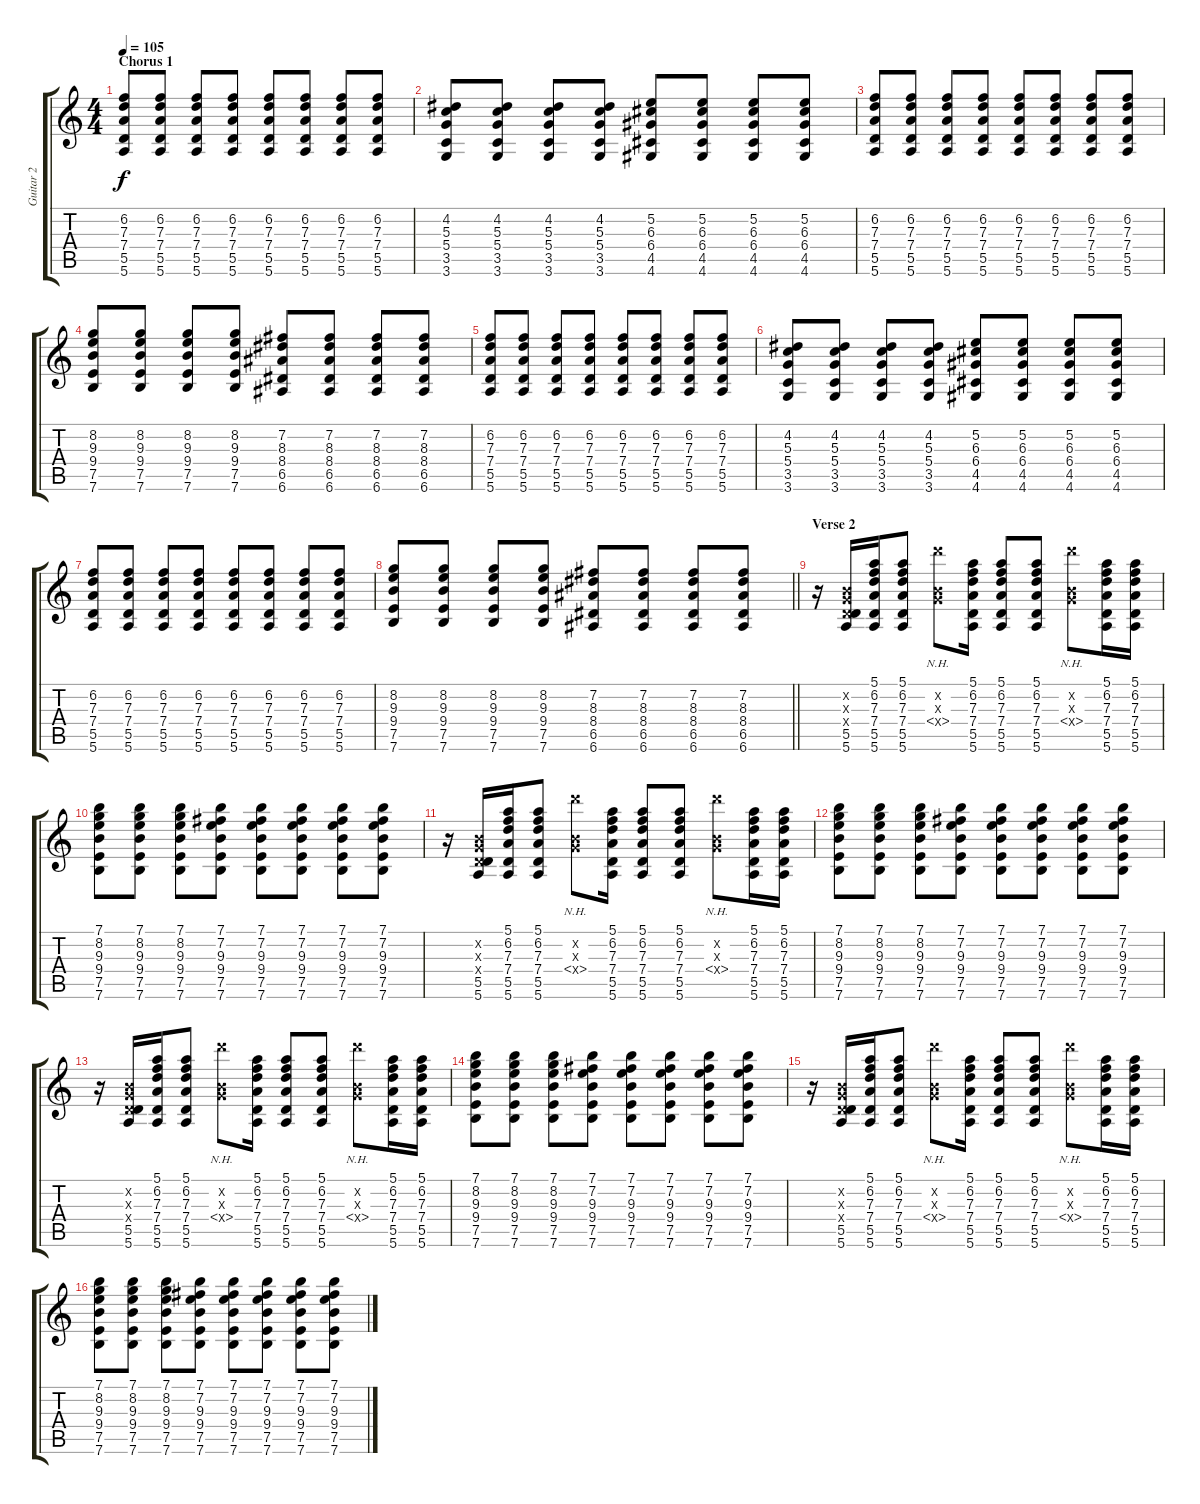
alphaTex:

\track ("Guitar 2" "Guitar 2") {instrument distortionguitar}
\staff {score tabs}
\tuning (E4 B3 G3 D3 A2 E2) {hide}
\ts (4 4)
\section ("" "Chorus 1")
\tempo 105
\clef g2
\ks c
(6.2 7.3 7.4 5.5 5.6).8{dy f} (6.2 7.3 7.4 5.5 5.6).8 (6.2 7.3 7.4 5.5 5.6).8 (6.2 7.3 7.4 5.5 5.6).8 (6.2 7.3 7.4 5.5 5.6).8 (6.2 7.3 7.4 5.5 5.6).8 (6.2 7.3 7.4 5.5 5.6).8 (6.2 7.3 7.4 5.5 5.6).8 |
(4.2 5.3 5.4 3.5 3.6).8 (4.2 5.3 5.4 3.5 3.6).8 (4.2 5.3 5.4 3.5 3.6).8 (4.2 5.3 5.4 3.5 3.6).8 (5.2 6.3 6.4 4.5 4.6).8 (5.2 6.3 6.4 4.5 4.6).8 (5.2 6.3 6.4 4.5 4.6).8 (5.2 6.3 6.4 4.5 4.6).8 |
(6.2 7.3 7.4 5.5 5.6).8 (6.2 7.3 7.4 5.5 5.6).8 (6.2 7.3 7.4 5.5 5.6).8 (6.2 7.3 7.4 5.5 5.6).8 (6.2 7.3 7.4 5.5 5.6).8 (6.2 7.3 7.4 5.5 5.6).8 (6.2 7.3 7.4 5.5 5.6).8 (6.2 7.3 7.4 5.5 5.6).8 |
(8.2 9.3 9.4 7.5 7.6).8 (8.2 9.3 9.4 7.5 7.6).8 (8.2 9.3 9.4 7.5 7.6).8 (8.2 9.3 9.4 7.5 7.6).8 (7.2 8.3 8.4 6.5 6.6).8 (7.2 8.3 8.4 6.5 6.6).8 (7.2 8.3 8.4 6.5 6.6).8 (7.2 8.3 8.4 6.5 6.6).8 |
(6.2 7.3 7.4 5.5 5.6).8 (6.2 7.3 7.4 5.5 5.6).8 (6.2 7.3 7.4 5.5 5.6).8 (6.2 7.3 7.4 5.5 5.6).8 (6.2 7.3 7.4 5.5 5.6).8 (6.2 7.3 7.4 5.5 5.6).8 (6.2 7.3 7.4 5.5 5.6).8 (6.2 7.3 7.4 5.5 5.6).8 |
(4.2 5.3 5.4 3.5 3.6).8 (4.2 5.3 5.4 3.5 3.6).8 (4.2 5.3 5.4 3.5 3.6).8 (4.2 5.3 5.4 3.5 3.6).8 (5.2 6.3 6.4 4.5 4.6).8 (5.2 6.3 6.4 4.5 4.6).8 (5.2 6.3 6.4 4.5 4.6).8 (5.2 6.3 6.4 4.5 4.6).8 |
(6.2 7.3 7.4 5.5 5.6).8 (6.2 7.3 7.4 5.5 5.6).8 (6.2 7.3 7.4 5.5 5.6).8 (6.2 7.3 7.4 5.5 5.6).8 (6.2 7.3 7.4 5.5 5.6).8 (6.2 7.3 7.4 5.5 5.6).8 (6.2 7.3 7.4 5.5 5.6).8 (6.2 7.3 7.4 5.5 5.6).8 |
\barLineRight lightlight
(8.2 9.3 9.4 7.5 7.6).8 (8.2 9.3 9.4 7.5 7.6).8 (8.2 9.3 9.4 7.5 7.6).8 (8.2 9.3 9.4 7.5 7.6).8 (7.2 8.3 8.4 6.5 6.6).8 (7.2 8.3 8.4 6.5 6.6).8 (7.2 8.3 8.4 6.5 6.6).8 (7.2 8.3 8.4 6.5 6.6).8 |
\section ("" "Verse 2")
r.16 (0.2{x} 0.3{x} 0.4{x} 5.5 5.6).16 (5.1 6.2 7.3 7.4 5.5 5.6).16 (5.1 6.2 7.3 7.4 5.5 5.6).8 (0.2{x} 0.3{x} 5.4{nh x}).8 (5.1 6.2 7.3 7.4 5.5 5.6).16 (5.1 6.2 7.3 7.4 5.5 5.6).8 (5.1 6.2 7.3 7.4 5.5 5.6).8 (0.2{x} 0.3{x} 5.4{nh x}).8 (5.1 6.2 7.3 7.4 5.5 5.6).16 (5.1 6.2 7.3 7.4 5.5 5.6).16 |
(7.1 8.2 9.3 9.4 7.5 7.6).8 (7.1 8.2 9.3 9.4 7.5 7.6).8 (7.1 8.2 9.3 9.4 7.5 7.6).8 (7.1 7.2 9.3 9.4 7.5 7.6).8 (7.1 7.2 9.3 9.4 7.5 7.6).8 (7.1 7.2 9.3 9.4 7.5 7.6).8 (7.1 7.2 9.3 9.4 7.5 7.6).8 (7.1 7.2 9.3 9.4 7.5 7.6).8 |
r.16 (0.2{x} 0.3{x} 0.4{x} 5.5 5.6).16 (5.1 6.2 7.3 7.4 5.5 5.6).16 (5.1 6.2 7.3 7.4 5.5 5.6).8 (0.2{x} 0.3{x} 5.4{nh x}).8 (5.1 6.2 7.3 7.4 5.5 5.6).16 (5.1 6.2 7.3 7.4 5.5 5.6).8 (5.1 6.2 7.3 7.4 5.5 5.6).8 (0.2{x} 0.3{x} 5.4{nh x}).8 (5.1 6.2 7.3 7.4 5.5 5.6).16 (5.1 6.2 7.3 7.4 5.5 5.6).16 |
(7.1 8.2 9.3 9.4 7.5 7.6).8 (7.1 8.2 9.3 9.4 7.5 7.6).8 (7.1 8.2 9.3 9.4 7.5 7.6).8 (7.1 7.2 9.3 9.4 7.5 7.6).8 (7.1 7.2 9.3 9.4 7.5 7.6).8 (7.1 7.2 9.3 9.4 7.5 7.6).8 (7.1 7.2 9.3 9.4 7.5 7.6).8 (7.1 7.2 9.3 9.4 7.5 7.6).8 |
r.16 (0.2{x} 0.3{x} 0.4{x} 5.5 5.6).16 (5.1 6.2 7.3 7.4 5.5 5.6).16 (5.1 6.2 7.3 7.4 5.5 5.6).8 (0.2{x} 0.3{x} 5.4{nh x}).8 (5.1 6.2 7.3 7.4 5.5 5.6).16 (5.1 6.2 7.3 7.4 5.5 5.6).8 (5.1 6.2 7.3 7.4 5.5 5.6).8 (0.2{x} 0.3{x} 5.4{nh x}).8 (5.1 6.2 7.3 7.4 5.5 5.6).16 (5.1 6.2 7.3 7.4 5.5 5.6).16 |
(7.1 8.2 9.3 9.4 7.5 7.6).8 (7.1 8.2 9.3 9.4 7.5 7.6).8 (7.1 8.2 9.3 9.4 7.5 7.6).8 (7.1 7.2 9.3 9.4 7.5 7.6).8 (7.1 7.2 9.3 9.4 7.5 7.6).8 (7.1 7.2 9.3 9.4 7.5 7.6).8 (7.1 7.2 9.3 9.4 7.5 7.6).8 (7.1 7.2 9.3 9.4 7.5 7.6).8 |
r.16 (0.2{x} 0.3{x} 0.4{x} 5.5 5.6).16 (5.1 6.2 7.3 7.4 5.5 5.6).16 (5.1 6.2 7.3 7.4 5.5 5.6).8 (0.2{x} 0.3{x} 5.4{nh x}).8 (5.1 6.2 7.3 7.4 5.5 5.6).16 (5.1 6.2 7.3 7.4 5.5 5.6).8 (5.1 6.2 7.3 7.4 5.5 5.6).8 (0.2{x} 0.3{x} 5.4{nh x}).8 (5.1 6.2 7.3 7.4 5.5 5.6).16 (5.1 6.2 7.3 7.4 5.5 5.6).16 |
(7.1 8.2 9.3 9.4 7.5 7.6).8 (7.1 8.2 9.3 9.4 7.5 7.6).8 (7.1 8.2 9.3 9.4 7.5 7.6).8 (7.1 7.2 9.3 9.4 7.5 7.6).8 (7.1 7.2 9.3 9.4 7.5 7.6).8 (7.1 7.2 9.3 9.4 7.5 7.6).8 (7.1 7.2 9.3 9.4 7.5 7.6).8 (7.1 7.2 9.3 9.4 7.5 7.6).8
